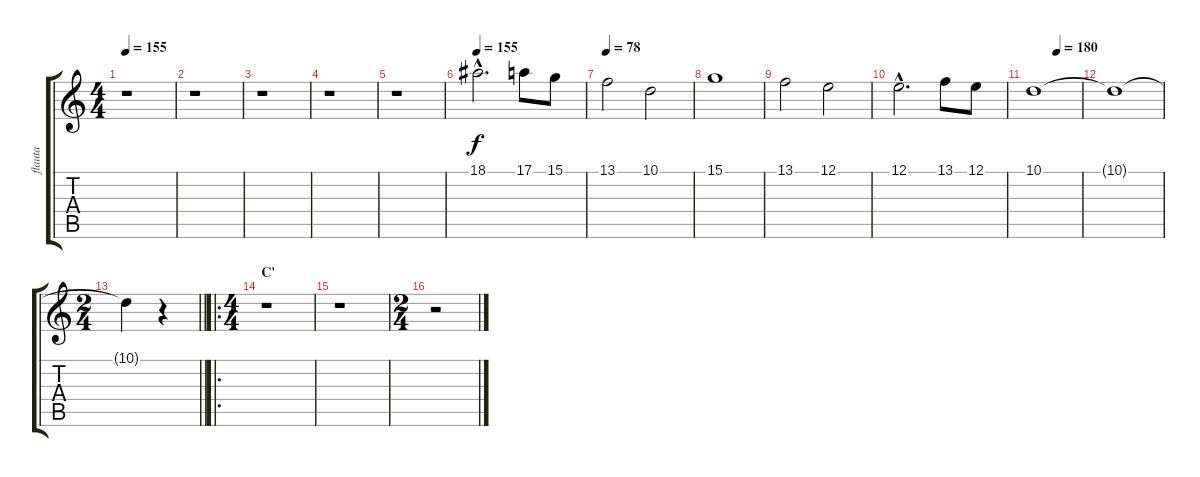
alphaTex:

\track ("flauta" "flauta") {instrument flute}
\staff {score tabs}
\tuning (E4 B3 G3 D3 A2 E2) {hide}
\ts (4 4)
\tempo 155
\clef g2
\ks c
r.1{dy f} |
r.1 |
r.1 |
r.1 |
r.1 |
\tempo 155
18.1{hac}.2{d volume 9 balance 0 instrument flute} 17.1.8 15.1.8 |
\tempo 78
13.1.2 10.1.2 |
15.1.1 |
13.1.2 12.1.2 |
12.1{hac}.2{d} 13.1.8 12.1.8 |
\tempo (180 0.5)
10.1.1 |
10.1{t}.1 |
\ts (2 4)
\barLineRight lightlight
10.1{t}.4 r.4 |
\ro
\ts (4 4)
\section ("" "C'")
r.1 |
r.1 |
\ts (2 4)
r.2
